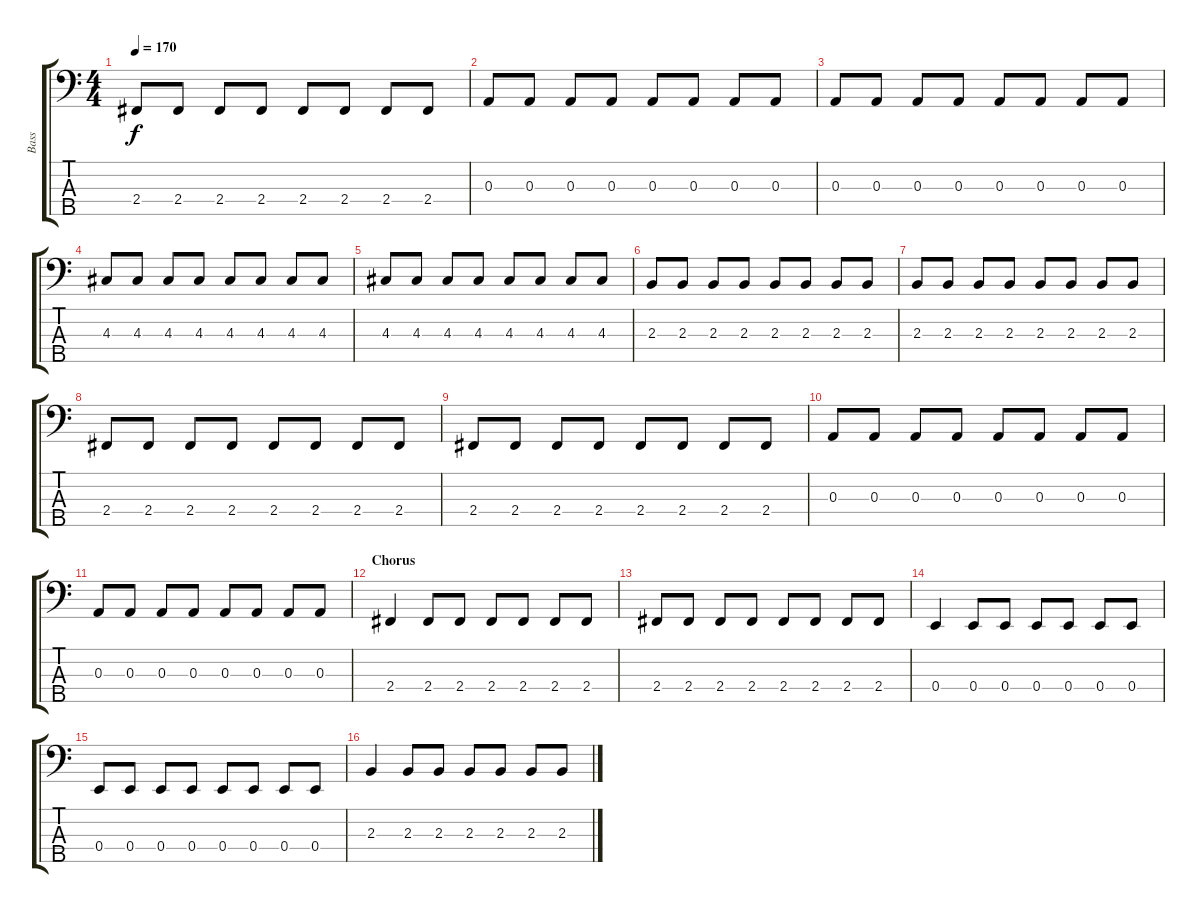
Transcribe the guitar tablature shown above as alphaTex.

\track ("Bass" "Bass") {instrument electricbassfinger}
\staff {score tabs}
\tuning (G2 D2 A1 E1 B0) {hide}
\ts (4 4)
\tempo 170
\clef f4
\ks c
2.4.8{dy f} 2.4.8 2.4.8 2.4.8 2.4.8 2.4.8 2.4.8 2.4.8 |
0.3.8 0.3.8 0.3.8 0.3.8 0.3.8 0.3.8 0.3.8 0.3.8 |
0.3.8 0.3.8 0.3.8 0.3.8 0.3.8 0.3.8 0.3.8 0.3.8 |
4.3.8 4.3.8 4.3.8 4.3.8 4.3.8 4.3.8 4.3.8 4.3.8 |
4.3.8 4.3.8 4.3.8 4.3.8 4.3.8 4.3.8 4.3.8 4.3.8 |
2.3.8 2.3.8 2.3.8 2.3.8 2.3.8 2.3.8 2.3.8 2.3.8 |
2.3.8 2.3.8 2.3.8 2.3.8 2.3.8 2.3.8 2.3.8 2.3.8 |
2.4.8 2.4.8 2.4.8 2.4.8 2.4.8 2.4.8 2.4.8 2.4.8 |
2.4.8 2.4.8 2.4.8 2.4.8 2.4.8 2.4.8 2.4.8 2.4.8 |
0.3.8 0.3.8 0.3.8 0.3.8 0.3.8 0.3.8 0.3.8 0.3.8 |
0.3.8 0.3.8 0.3.8 0.3.8 0.3.8 0.3.8 0.3.8 0.3.8 |
\section ("" "Chorus")
2.4.4 2.4.8 2.4.8 2.4.8 2.4.8 2.4.8 2.4.8 |
2.4.8 2.4.8 2.4.8 2.4.8 2.4.8 2.4.8 2.4.8 2.4.8 |
0.4.4 0.4.8 0.4.8 0.4.8 0.4.8 0.4.8 0.4.8 |
0.4.8 0.4.8 0.4.8 0.4.8 0.4.8 0.4.8 0.4.8 0.4.8 |
2.3.4 2.3.8 2.3.8 2.3.8 2.3.8 2.3.8 2.3.8
